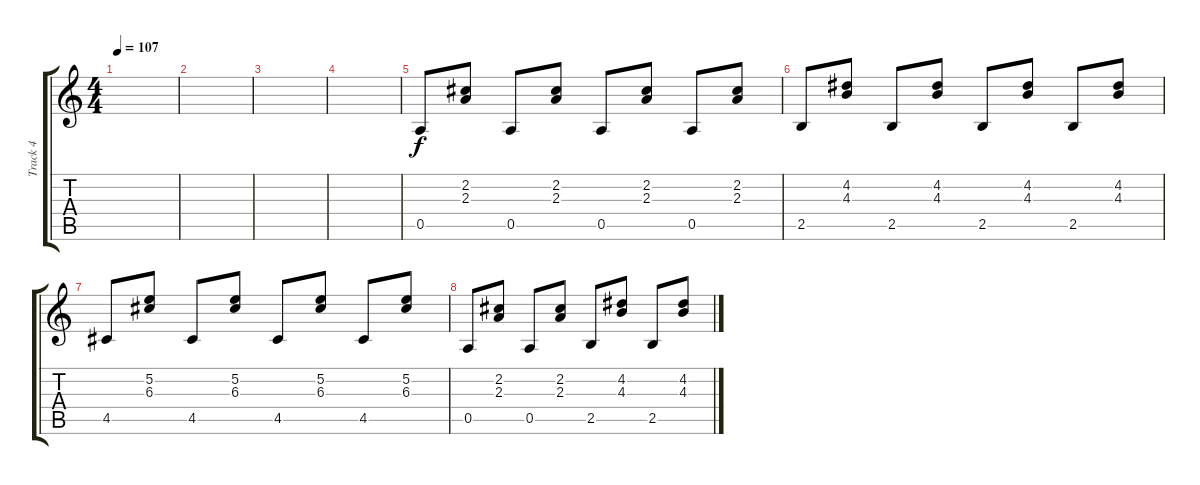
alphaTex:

\track ("Track 4" "Track 4") {instrument acousticguitarnylon}
\staff {score tabs}
\tuning (E4 B3 G3 D3 A2 E2) {hide}
\ts (4 4)
\tempo 107
\clef g2
\ks c
|
|
|
|
0.5.8 (2.2 2.3).8 0.5.8 (2.2 2.3).8 0.5.8 (2.2 2.3).8 0.5.8 (2.2 2.3).8 |
2.5.8 (4.2 4.3).8 2.5.8 (4.2 4.3).8 2.5.8 (4.2 4.3).8 2.5.8 (4.2 4.3).8 |
4.5.8 (5.2 6.3).8 4.5.8 (5.2 6.3).8 4.5.8 (5.2 6.3).8 4.5.8 (5.2 6.3).8 |
0.5.8 (2.2 2.3).8 0.5.8 (2.2 2.3).8 2.5.8 (4.2 4.3).8 2.5.8 (4.2 4.3).8
